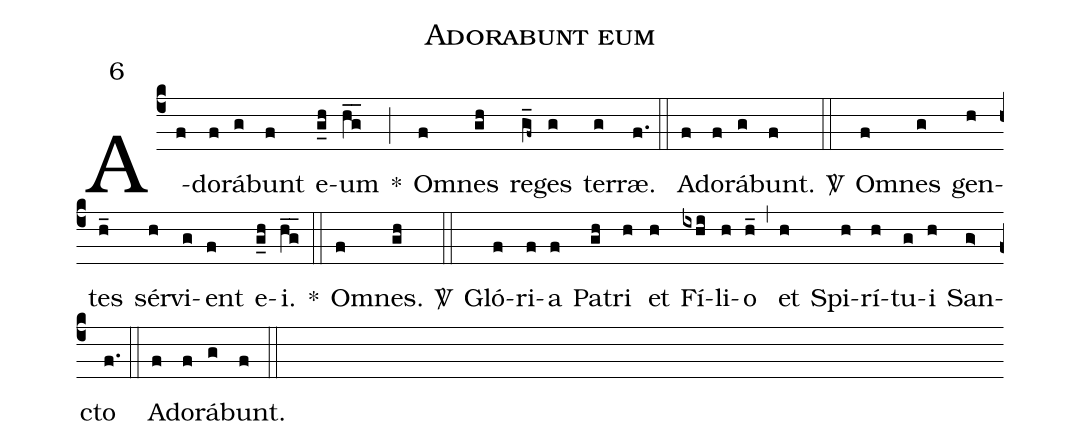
name: Adorabunt eum;
mode: 6;
%%
(c4)
A(f)do(f)rá(g)bunt(f) e(g_h)um(hg__) *(;)
O(f)mnes(gh) re(g_f~)ges(g) ter(g)ræ.(f.) (::)
A(f)do(f)rá(g)bunt.(f) <sp>V/</sp>(::)
Om(f)nes(g) gen(h)tes(h_) sér(h)vi(g)ent(f) e(g_h)i.(hg__) *(::)
O(f)mnes.(gh) <sp>V/</sp>(::)
Gló(f)ri(f)a(f) Pa(gh)tri(h) et(h) Fí(ixhi)li(h)o(h_) (,)
et(h) Spi(h)rí(h)tu(g)i(h) San(g>)cto(f.) (::)
A(f)do(f)rá(g)bunt.(f) (::)
